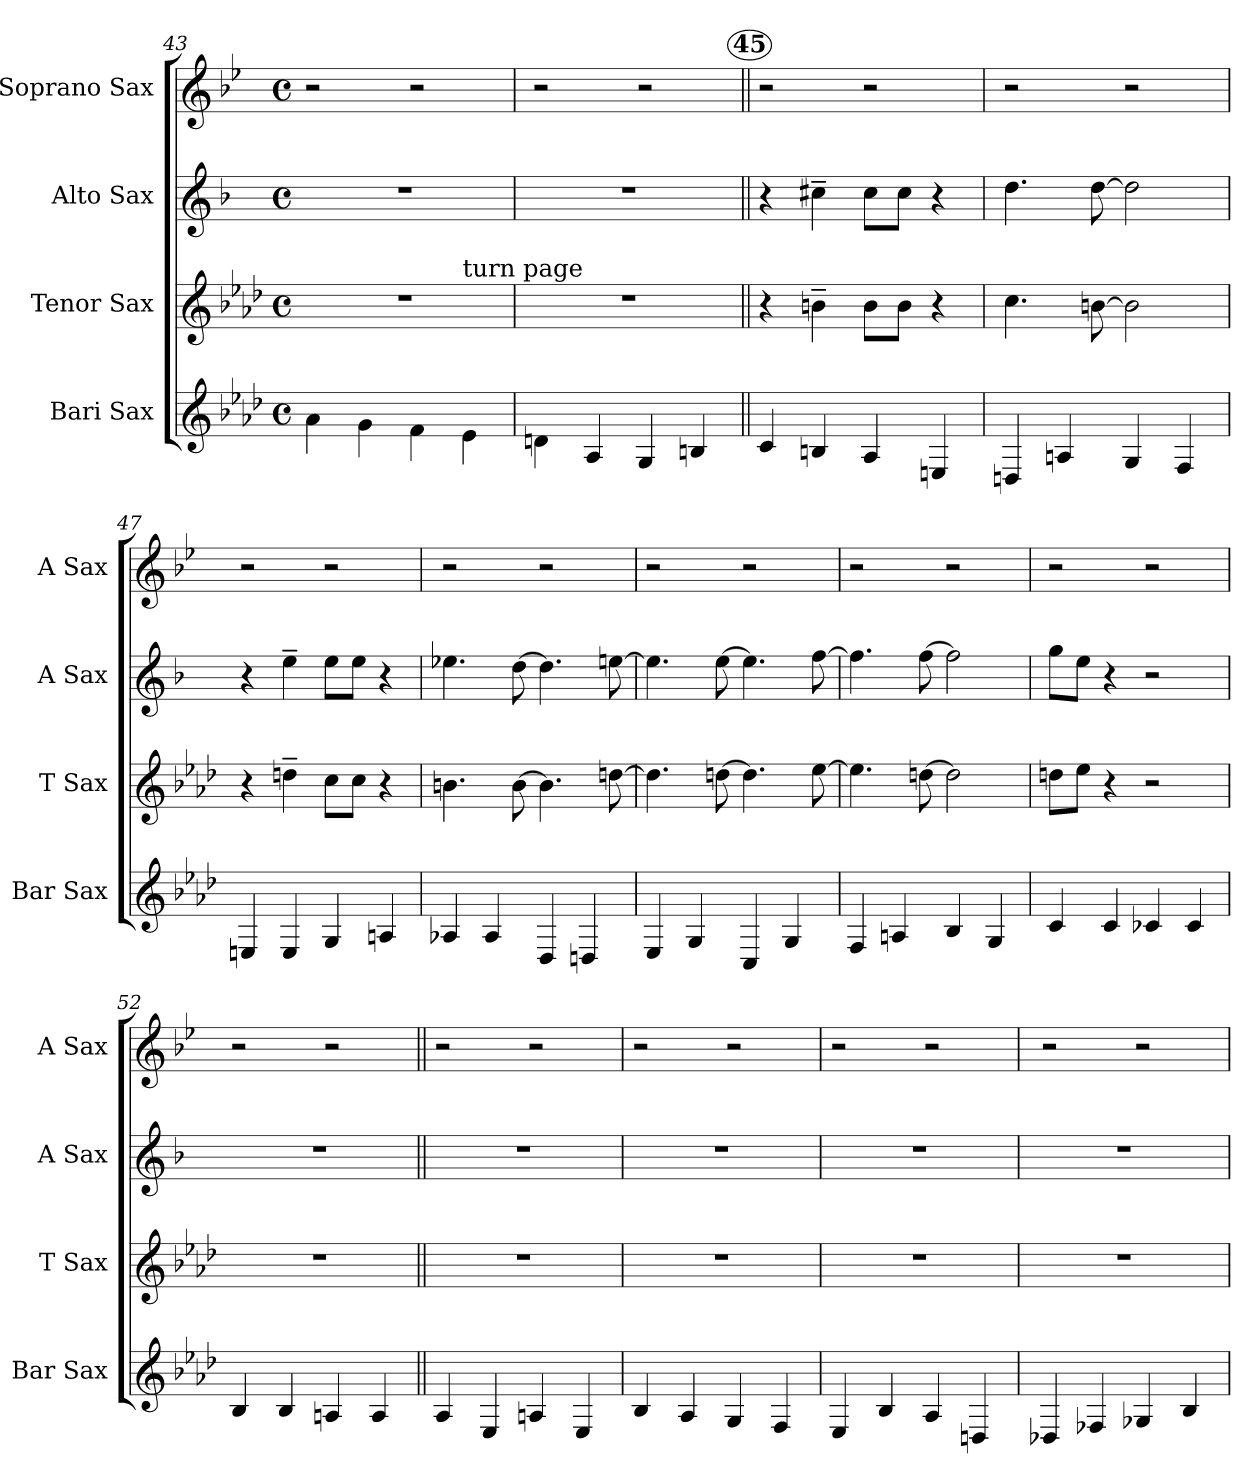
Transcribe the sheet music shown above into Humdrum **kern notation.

**kern	**kern	**kern	**kern
*part4	*part3	*part2	*part1
*staff4	*staff3	*staff2	*staff1
*I"Bari Sax	*I"Tenor Sax	*I"Alto Sax	*I"Soprano Sax
*I'Bar Sax	*I'T Sax	*I'A Sax	*I'A Sax
*clefG2	*clefG2	*clefG2	*clefG2
*ITrd12c21	*ITrd8c14	*ITrd5c9	*ITrd1c2
*k[b-e-a-d-]	*k[b-e-a-d-]	*k[b-e-a-d-]	*k[b-e-a-d-]
*A-:	*A-:	*A-:	*A-:
*M4/4	*M4/4	*M4/4	*M4/4
*met(c)	*met(c)	*met(c)	*met(c)
=43	=43	=43	=43
*	*^	*	*
4A-\	1r	2.ryy	1r	2r
4G\	.	.	.	.
4F\	.	.	.	2r
!	!	!LO:TX:a:t=turn page	!	!
4E-\	.	4ryy	.	.
*	*v	*v	*	*
=44	=44	=44	=44
4Dn\	1r	1r	2r
4AA-/	.	.	.
4GG/	.	.	2r
4BBn/	.	.	.
!!LO:REH:place=s1:a:B:enc=circle:fs=12:t=45
=45||	=45||	=45||	=45||
4C/	4r	4r	2r
4BBn/	4Bn~>\	4en~>\	.
4AA-/	8B\L	8e\L	2r
.	8B\J	8e\J	.
4EEn/	4r	4r	.
=46	=46	=46	=46
4DDn/	4.c\	4.f\	2r
4AAn/	.	.	.
.	[8Bn\	[8f\	.
4GG/	2B\]	2f\]	2r
4FF/	.	.	.
=47	=47	=47	=47
4EEn/	4r	4r	2r
4EE/	4dn~>\	4g~>\	.
4GG/	8c\L	8g\L	2r
.	8c\J	8g\J	.
4AAn/	4r	4r	.
!!LO:PB:g=z
=48	=48	=48	=48
4AA-X/	4.Bn\	4.g-X\	2r
4AA-/	.	.	.
.	[8B\	[8f\	.
4DD-/	4.B\]	4.f\]	2r
4DDn/	.	.	.
.	[8dn\	[8gn\	.
=49	=49	=49	=49
4EE-/	4.d\]	4.g\]	2r
4GG/	.	.	.
.	[8dn\	[8g\	.
4CC/	4.d\]	4.g\]	2r
4GG/	.	.	.
.	[8e-\	[8a-\	.
=50	=50	=50	=50
4FF/	4.e-\]	4.a-\]	2r
4AAn/	.	.	.
.	[8dn\	[8a-\	.
4BB-/	2d\]	2a-\]	2r
4GG/	.	.	.
=51	=51	=51	=51
4C/	8dn\L	8b-\L	2r
.	8e-\J	8g\J	.
4C/	4r	4r	.
4C-X/	2r	2r	2r
4C-/	.	.	.
=52	=52	=52	=52
4BB-/	1r	1r	2r
4BB-/	.	.	.
4AAn/	.	.	2r
4AA/	.	.	.
=53||	=53||	=53||	=53||
4AA-/	1r	1r	2r
4EE-/	.	.	.
4AAn/	.	.	2r
4EE-/	.	.	.
!!LO:LB:g=z
=54	=54	=54	=54
4BB-/	1r	1r	2r
4AA-/	.	.	.
4GG/	.	.	2r
4FF/	.	.	.
=55	=55	=55	=55
4EE-/	1r	1r	2r
4BB-/	.	.	.
4AA-/	.	.	2r
4DDn/	.	.	.
=56	=56	=56	=56
4DD-X/	1r	1r	2r
4FF-X/	.	.	.
4GG-X/	.	.	2r
4BB-/	.	.	.
=	=	=	=
*-	*-	*-	*-
